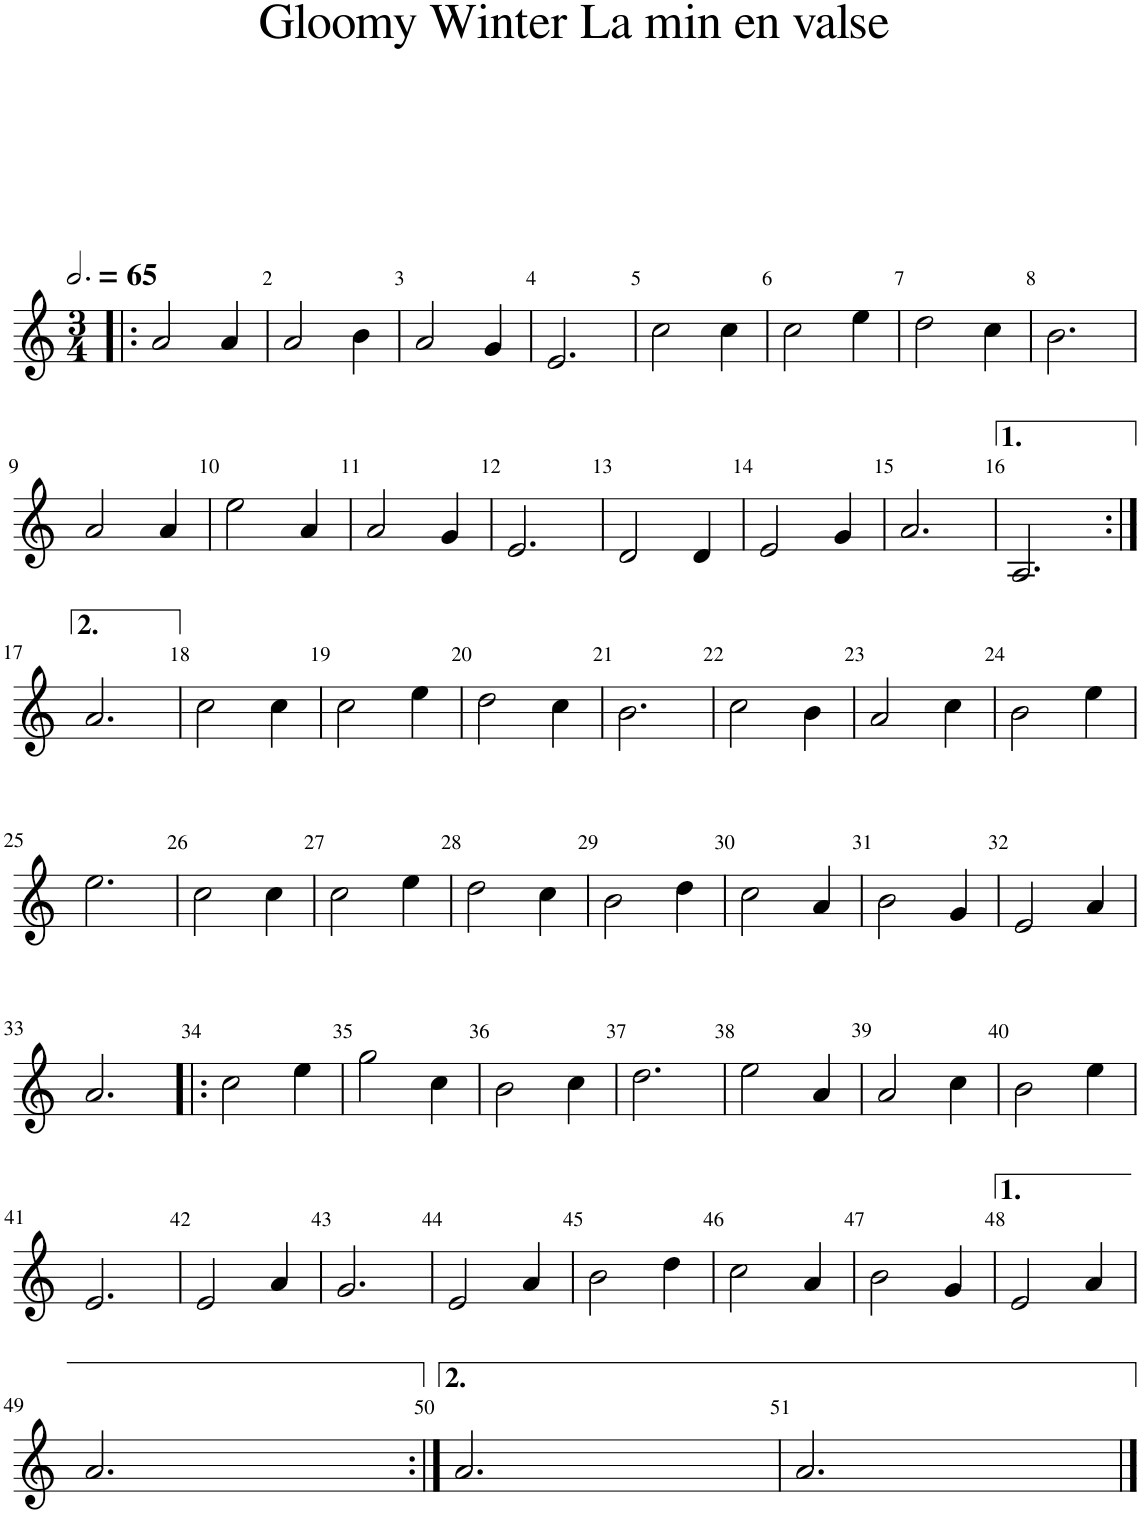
**kern
*part1
*staff1
*I"Violon
*I'Vln.
*clefG2
*k[]
*M3/4
*MM195
=1!|:
2a/
4a/
=2
2a/
4b\
=3
2a/
4g/
=4
2.e/
=5
2cc\
4cc\
=6
2cc\
4ee\
=7
2dd\
4cc\
=8
2.b\
!!LO:LB:g=z
=9
2a/
4a/
=10
2ee\
4a/
=11
2a/
4g/
=12
2.e/
=13
2d/
4d/
=14
2e/
4g/
=15
2.a/
=16
2.A/
!!LO:LB:g=z
=17:|!
2.a/
=18
2cc\
4cc\
=19
2cc\
4ee\
=20
2dd\
4cc\
=21
2.b\
=22
2cc\
4b\
=23
2a/
4cc\
=24
2b\
4ee\
!!LO:LB:g=z
=25
2.ee\
=26
2cc\
4cc\
=27
2cc\
4ee\
=28
2dd\
4cc\
=29
2b\
4dd\
=30
2cc\
4a/
=31
2b\
4g/
=32
2e/
4a/
!!LO:LB:g=z
=33
2.a/
=34!|:
2cc\
4ee\
=35
2gg\
4cc\
=36
2b\
4cc\
=37
2.dd\
=38
2ee\
4a/
=39
2a/
4cc\
=40
2b\
4ee\
!!LO:LB:g=z
=41
2.e/
=42
2e/
4a/
=43
2.g/
=44
2e/
4a/
=45
2b\
4dd\
=46
2cc\
4a/
=47
2b\
4g/
=48
2e/
4a/
!!LO:LB:g=z
=49
2.a/
=50:|!
2.a/
=51
2.a/
==
*-
